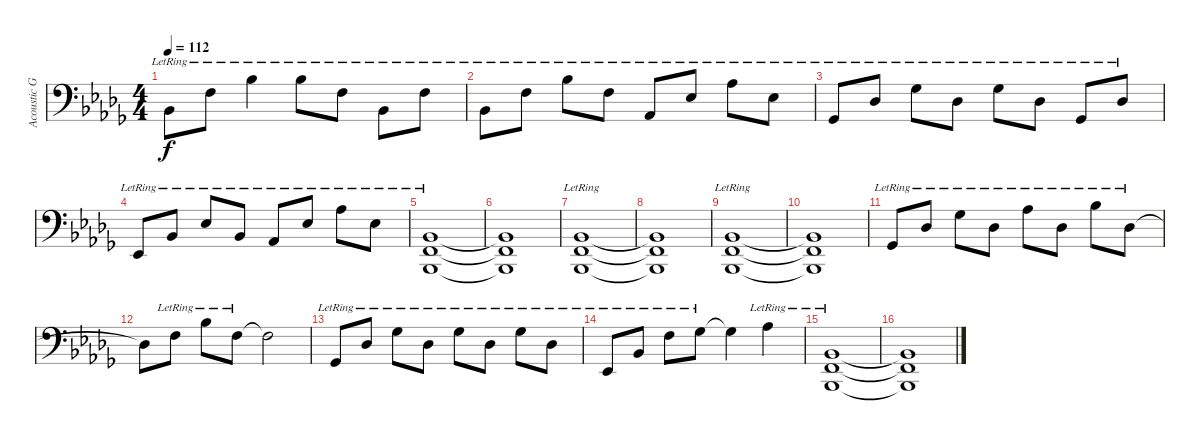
\track ("Acoustic Grand Piano - Bass" "Acoustic G") {instrument acousticgrandpiano}
\staff {score}
\tuning (E3 B2 G2 D2 A1 E1) {hide}
\ts (4 4)
\tempo 112
\clef f4
\ks bbminor
8.4{lr}.8{dy f} 6.2{lr}.8 6.1{lr}.4 6.1{lr}.8 6.2{lr}.8 3.3{lr}.8 1.1{lr}.8 |
3.3{lr}.8 1.1{lr}.8 6.1{lr}.8 6.2{lr}.8 6.4{lr}.8 4.2{lr}.8 4.1{lr}.8 4.2{lr}.8 |
4.4{lr}.8 2.2{lr}.8 2.1{lr}.8 2.2{lr}.8 2.1{lr}.8 2.2{lr}.8 4.4{lr}.8 2.2{lr}.8 |
1.4{lr}.8 3.3{lr}.8 4.2{lr}.8 3.3{lr}.8 1.3{lr}.8 4.2{lr}.8 4.1{lr}.8 4.2{lr}.8 |
(3.3{lr} 3.4{lr} 1.5{lr}).1 |
(3.3{t} 3.4{t} 1.5{t}).1 |
(3.3{lr} 3.4{lr} 1.5{lr}).1 |
(3.3{t} 3.4{t} 1.5{t}).1 |
(3.3{lr} 3.4{lr} 1.5{lr}).1 |
(3.3{t} 3.4{t} 1.5{t}).1 |
4.4{lr}.8 2.2{lr}.8 2.1{lr}.8 2.2{lr}.8 4.1{lr}.8 2.2{lr}.8 6.1{lr}.8 6.3{lr}.8 |
6.3{t}.8 6.2{lr}.8 6.1{lr}.8 6.2{lr}.8 6.2{t}.2 |
4.4{lr}.8 2.2{lr}.8 2.1{lr}.8 2.2{lr}.8 2.1{lr}.8 2.2{lr}.8 2.1{lr}.8 2.2{lr}.8 |
1.4{lr}.8 3.3{lr}.8 1.1{lr}.8 2.1{lr}.8 2.1{t}.4 4.1{lr}.4 |
(3.3{lr} 3.4{lr} 1.5{lr}).1 |
(3.3{t} 3.4{t} 1.5{t}).1
